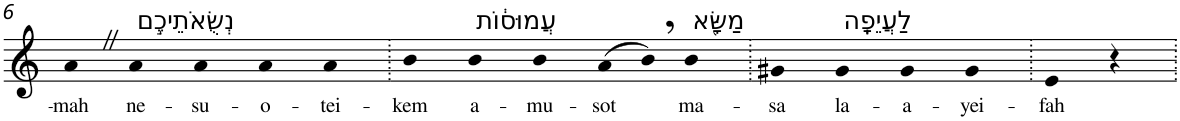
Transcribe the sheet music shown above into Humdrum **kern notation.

**kern	**text
*part1	*part1
*staff1	*staff1
*I"Piano	*
*I'Pno	*
!!LO:PB:g=z
*clefG2	*
*k[]	*
=6	=6
!	!LO:LY:b
4aZ	-mah
!LO:TX:a:t=נְשֻׂאֹתֵיכֶ֣ם	!
!	!LO:LY:b
4a	ne-
!	!LO:LY:b
4a	-su-
!	!LO:LY:b
4a	-o-
!	!LO:LY:b
4a	-tei-
=7.	=7.
!	!LO:LY:b
4b	-kem
!LO:TX:a:t=עֲמוּס֔וֹת	!
!	!LO:LY:b
4b	a-
!	!LO:LY:b
4b	-mu-
!	!LO:LY:b
(8a	-sot
8b,)	.
!LO:TX:a:t=מַשָּׂ֖א	!
!	!LO:LY:b
4b	ma-
=8.	=8.
!	!LO:LY:b
4g#X	-sa
!LO:TX:a:t=לַעֲיֵפָֽה	!
!	!LO:LY:b
4g#	la-
!	!LO:LY:b
4g#	-a-
!	!LO:LY:b
4g#	-yei-
=9.	=9.
!	!LO:LY:b
4e	-fah
4r	.
=.	=.
*-	*-
